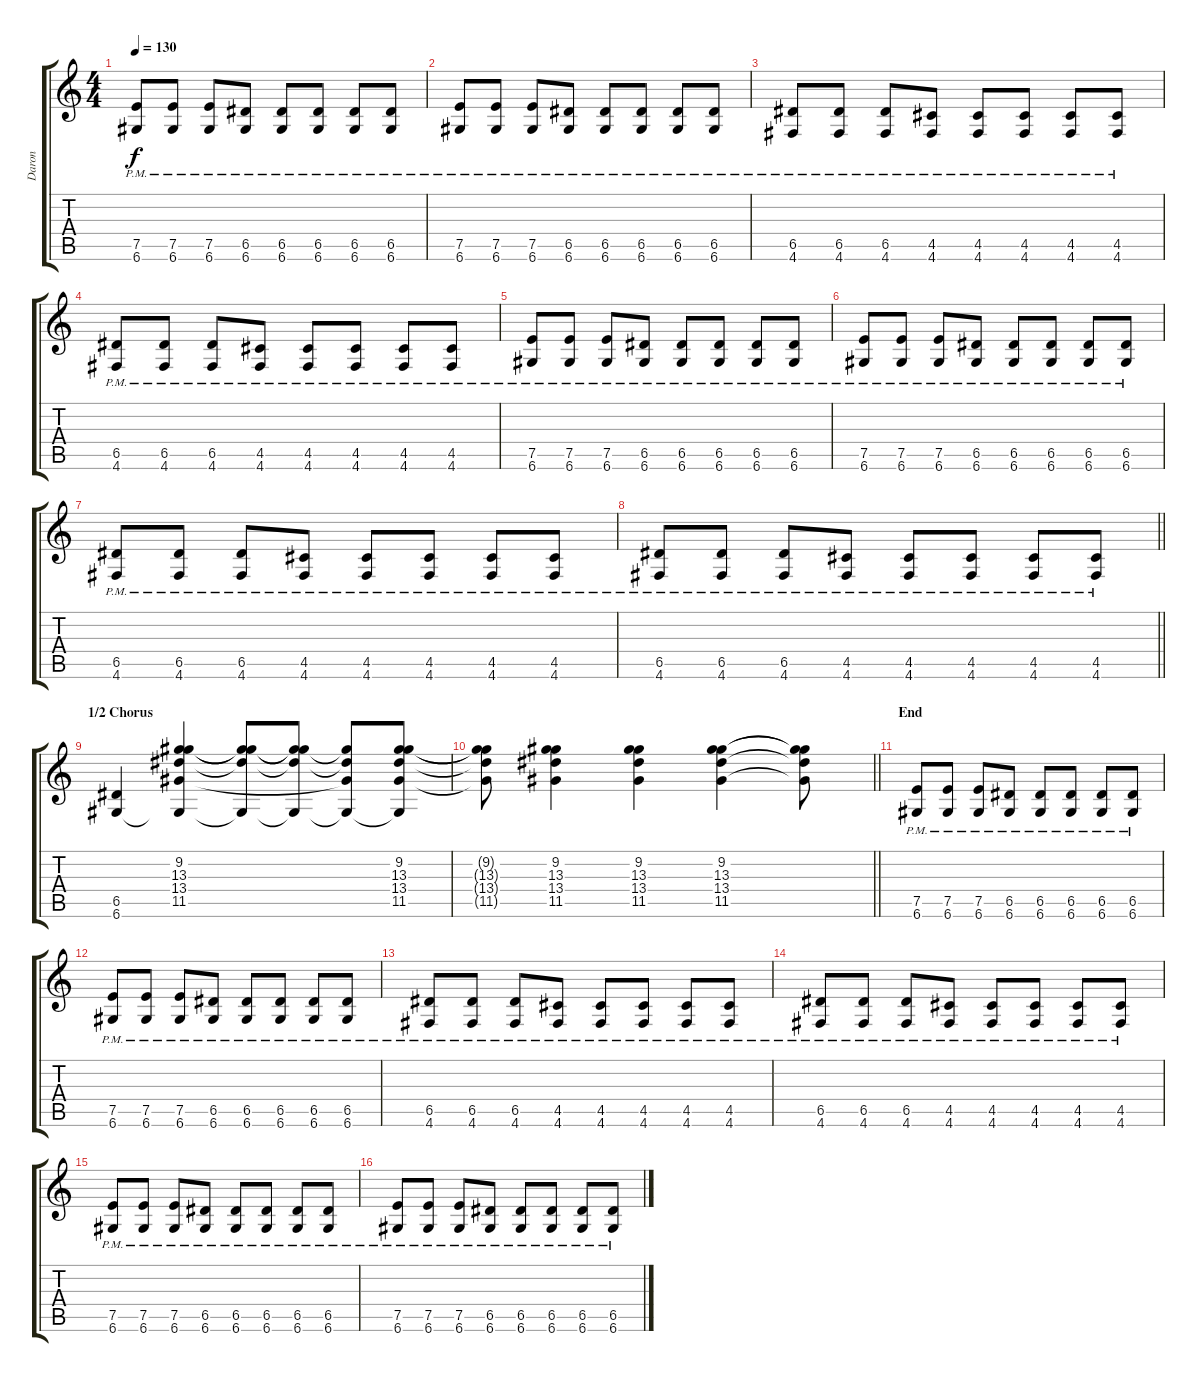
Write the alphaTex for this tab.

\track ("Daron" "Daron") {instrument overdrivenguitar}
\staff {score tabs}
\tuning (E4 B3 G3 D3 A2 D2) {hide}
\ts (4 4)
\tempo 130
\clef g2
\ks c
(7.5{pm} 6.6{pm}).8{dy f} (7.5{pm} 6.6{pm}).8 (7.5{pm} 6.6{pm}).8 (6.5{pm} 6.6{pm}).8 (6.5{pm} 6.6{pm}).8 (6.5{pm} 6.6{pm}).8 (6.5{pm} 6.6{pm}).8 (6.5{pm} 6.6{pm}).8 |
(7.5{pm} 6.6{pm}).8 (7.5{pm} 6.6{pm}).8 (7.5{pm} 6.6{pm}).8 (6.5{pm} 6.6{pm}).8 (6.5{pm} 6.6{pm}).8 (6.5{pm} 6.6{pm}).8 (6.5{pm} 6.6{pm}).8 (6.5{pm} 6.6{pm}).8 |
(6.5{pm} 4.6{pm}).8 (6.5{pm} 4.6{pm}).8 (6.5{pm} 4.6{pm}).8 (4.5{pm} 4.6{pm}).8 (4.5{pm} 4.6{pm}).8 (4.5{pm} 4.6{pm}).8 (4.5{pm} 4.6{pm}).8 (4.5{pm} 4.6{pm}).8 |
(6.5{pm} 4.6{pm}).8 (6.5{pm} 4.6{pm}).8 (6.5{pm} 4.6{pm}).8 (4.5{pm} 4.6{pm}).8 (4.5{pm} 4.6{pm}).8 (4.5{pm} 4.6{pm}).8 (4.5{pm} 4.6{pm}).8 (4.5{pm} 4.6{pm}).8 |
(7.5{pm} 6.6{pm}).8 (7.5{pm} 6.6{pm}).8 (7.5{pm} 6.6{pm}).8 (6.5{pm} 6.6{pm}).8 (6.5{pm} 6.6{pm}).8 (6.5{pm} 6.6{pm}).8 (6.5{pm} 6.6{pm}).8 (6.5{pm} 6.6{pm}).8 |
(7.5{pm} 6.6{pm}).8 (7.5{pm} 6.6{pm}).8 (7.5{pm} 6.6{pm}).8 (6.5{pm} 6.6{pm}).8 (6.5{pm} 6.6{pm}).8 (6.5{pm} 6.6{pm}).8 (6.5{pm} 6.6{pm}).8 (6.5{pm} 6.6{pm}).8 |
(6.5{pm} 4.6{pm}).8 (6.5{pm} 4.6{pm}).8 (6.5{pm} 4.6{pm}).8 (4.5{pm} 4.6{pm}).8 (4.5{pm} 4.6{pm}).8 (4.5{pm} 4.6{pm}).8 (4.5{pm} 4.6{pm}).8 (4.5{pm} 4.6{pm}).8 |
\barLineRight lightlight
(6.5{pm} 4.6{pm}).8 (6.5{pm} 4.6{pm}).8 (6.5{pm} 4.6{pm}).8 (4.5{pm} 4.6{pm}).8 (4.5{pm} 4.6{pm}).8 (4.5{pm} 4.6{pm}).8 (4.5{pm} 4.6{pm}).8 (4.5{pm} 4.6{pm}).8 |
\section ("" "1/2 Chorus")
(6.5 6.6).4 (9.2 13.3 13.4 11.5 6.6{t}).4 (9.2{t} 13.3{t} 13.4{t} 6.6{t}).8 (9.2{t} 13.3{t} 13.4{t} 6.6{t}).8 (13.3{t} 13.4{t} 11.5{t} 6.6{t}).8 (9.2 13.3 13.4 11.5 6.6{t}).8 |
\barLineRight lightlight
(9.2{t} 13.3{t} 13.4{t} 11.5{t}).8 (9.2 13.3 13.4 11.5).4 (9.2 13.3 13.4 11.5).4 (9.2 13.3 13.4 11.5).4 (9.2{t} 13.3{t} 13.4{t} 11.5{t}).8 |
\section ("" "End")
(7.5{pm} 6.6{pm}).8 (7.5{pm} 6.6{pm}).8 (7.5{pm} 6.6{pm}).8 (6.5{pm} 6.6{pm}).8 (6.5{pm} 6.6{pm}).8 (6.5{pm} 6.6{pm}).8 (6.5{pm} 6.6{pm}).8 (6.5{pm} 6.6{pm}).8 |
(7.5{pm} 6.6{pm}).8 (7.5{pm} 6.6{pm}).8 (7.5{pm} 6.6{pm}).8 (6.5{pm} 6.6{pm}).8 (6.5{pm} 6.6{pm}).8 (6.5{pm} 6.6{pm}).8 (6.5{pm} 6.6{pm}).8 (6.5{pm} 6.6{pm}).8 |
(6.5{pm} 4.6{pm}).8 (6.5{pm} 4.6{pm}).8 (6.5{pm} 4.6{pm}).8 (4.5{pm} 4.6{pm}).8 (4.5{pm} 4.6{pm}).8 (4.5{pm} 4.6{pm}).8 (4.5{pm} 4.6{pm}).8 (4.5{pm} 4.6{pm}).8 |
(6.5{pm} 4.6{pm}).8 (6.5{pm} 4.6{pm}).8 (6.5{pm} 4.6{pm}).8 (4.5{pm} 4.6{pm}).8 (4.5{pm} 4.6{pm}).8 (4.5{pm} 4.6{pm}).8 (4.5{pm} 4.6{pm}).8 (4.5{pm} 4.6{pm}).8 |
(7.5{pm} 6.6{pm}).8 (7.5{pm} 6.6{pm}).8 (7.5{pm} 6.6{pm}).8 (6.5{pm} 6.6{pm}).8 (6.5{pm} 6.6{pm}).8 (6.5{pm} 6.6{pm}).8 (6.5{pm} 6.6{pm}).8 (6.5{pm} 6.6{pm}).8 |
(7.5{pm} 6.6{pm}).8 (7.5{pm} 6.6{pm}).8 (7.5{pm} 6.6{pm}).8 (6.5{pm} 6.6{pm}).8 (6.5{pm} 6.6{pm}).8 (6.5{pm} 6.6{pm}).8 (6.5{pm} 6.6{pm}).8 (6.5{pm} 6.6{pm}).8
